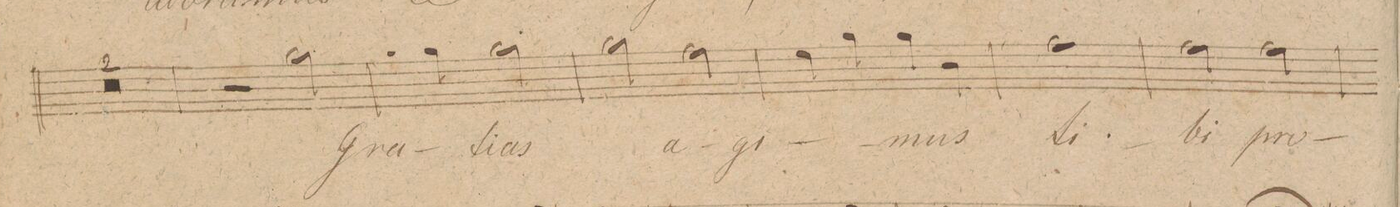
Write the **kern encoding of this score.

**kern	**text	**dynam
*I"Tenore.	*	*
*clefC4	*	*
*k[f#c#g#]	*	*
*met(c|)	*	*
*M2/2	*	*
0r	.	.
=48	=48	=48
=49	=49	=49
2r	.	.
2f#\	Gra-	.
=50	=50	=50
4f#\	.	.
4f#\	-ti-	.
2f#\	-as	.
=51	=51	=51
2f#\	a-	.
2e\	-gi-	.
=52	=52	=52
4d\	.	.
4f#\	.	.
4f#\	-mus	.
4A\	.	.
=53	=53	=53
1e	ti-	.
=54	=54	=54
2e\	-bi	.
2e\	pro-	.
=55	=55	=55
*-	*-	*-
